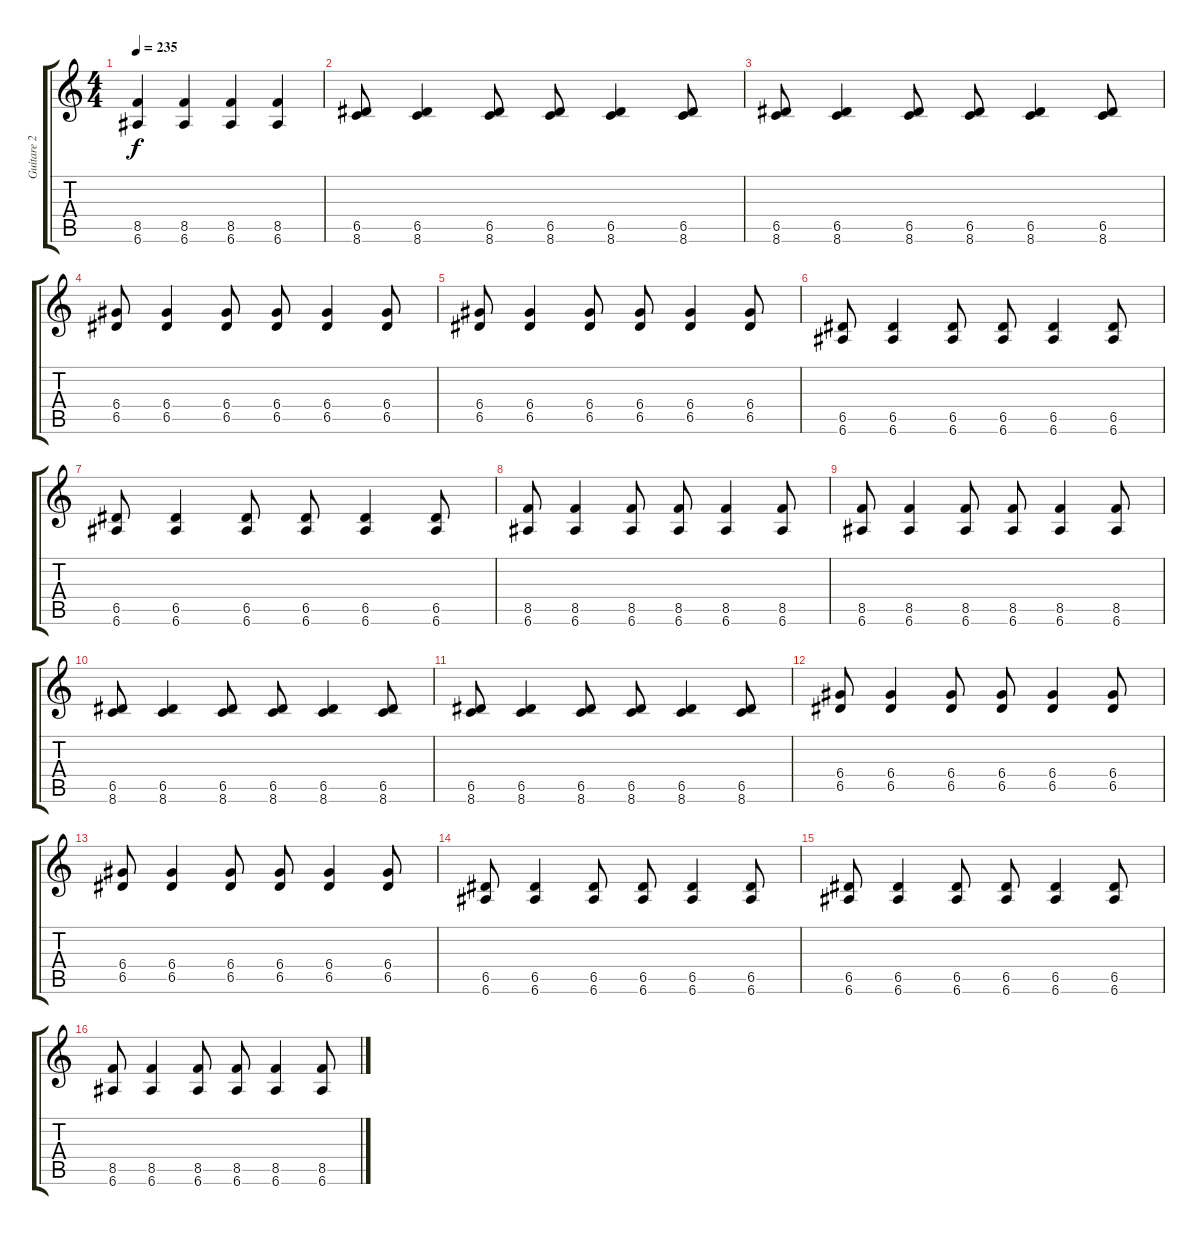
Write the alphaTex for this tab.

\track ("Guitare 2" "Guitare 2") {instrument distortionguitar}
\staff {score tabs}
\tuning (E4 B3 G3 D3 A2 E2) {hide}
\ts (4 4)
\tempo 235
\clef g2
\ks c
(8.5 6.6).4{dy f} (8.5 6.6).4 (8.5 6.6).4 (8.5 6.6).4 |
(6.5 8.6).8 (6.5 8.6).4 (6.5 8.6).8 (6.5 8.6).8 (6.5 8.6).4 (6.5 8.6).8 |
(6.5 8.6).8 (6.5 8.6).4 (6.5 8.6).8 (6.5 8.6).8 (6.5 8.6).4 (6.5 8.6).8 |
(6.4 6.5).8 (6.4 6.5).4 (6.4 6.5).8 (6.4 6.5).8 (6.4 6.5).4 (6.4 6.5).8 |
(6.4 6.5).8 (6.4 6.5).4 (6.4 6.5).8 (6.4 6.5).8 (6.4 6.5).4 (6.4 6.5).8 |
(6.5 6.6).8 (6.5 6.6).4 (6.5 6.6).8 (6.5 6.6).8 (6.5 6.6).4 (6.5 6.6).8 |
(6.5 6.6).8 (6.5 6.6).4 (6.5 6.6).8 (6.5 6.6).8 (6.5 6.6).4 (6.5 6.6).8 |
(8.5 6.6).8 (8.5 6.6).4 (8.5 6.6).8 (8.5 6.6).8 (8.5 6.6).4 (8.5 6.6).8 |
(8.5 6.6).8 (8.5 6.6).4 (8.5 6.6).8 (8.5 6.6).8 (8.5 6.6).4 (8.5 6.6).8 |
(6.5 8.6).8 (6.5 8.6).4 (6.5 8.6).8 (6.5 8.6).8 (6.5 8.6).4 (6.5 8.6).8 |
(6.5 8.6).8 (6.5 8.6).4 (6.5 8.6).8 (6.5 8.6).8 (6.5 8.6).4 (6.5 8.6).8 |
(6.4 6.5).8 (6.4 6.5).4 (6.4 6.5).8 (6.4 6.5).8 (6.4 6.5).4 (6.4 6.5).8 |
(6.4 6.5).8 (6.4 6.5).4 (6.4 6.5).8 (6.4 6.5).8 (6.4 6.5).4 (6.4 6.5).8 |
(6.5 6.6).8 (6.5 6.6).4 (6.5 6.6).8 (6.5 6.6).8 (6.5 6.6).4 (6.5 6.6).8 |
(6.5 6.6).8 (6.5 6.6).4 (6.5 6.6).8 (6.5 6.6).8 (6.5 6.6).4 (6.5 6.6).8 |
(8.5 6.6).8 (8.5 6.6).4 (8.5 6.6).8 (8.5 6.6).8 (8.5 6.6).4 (8.5 6.6).8
